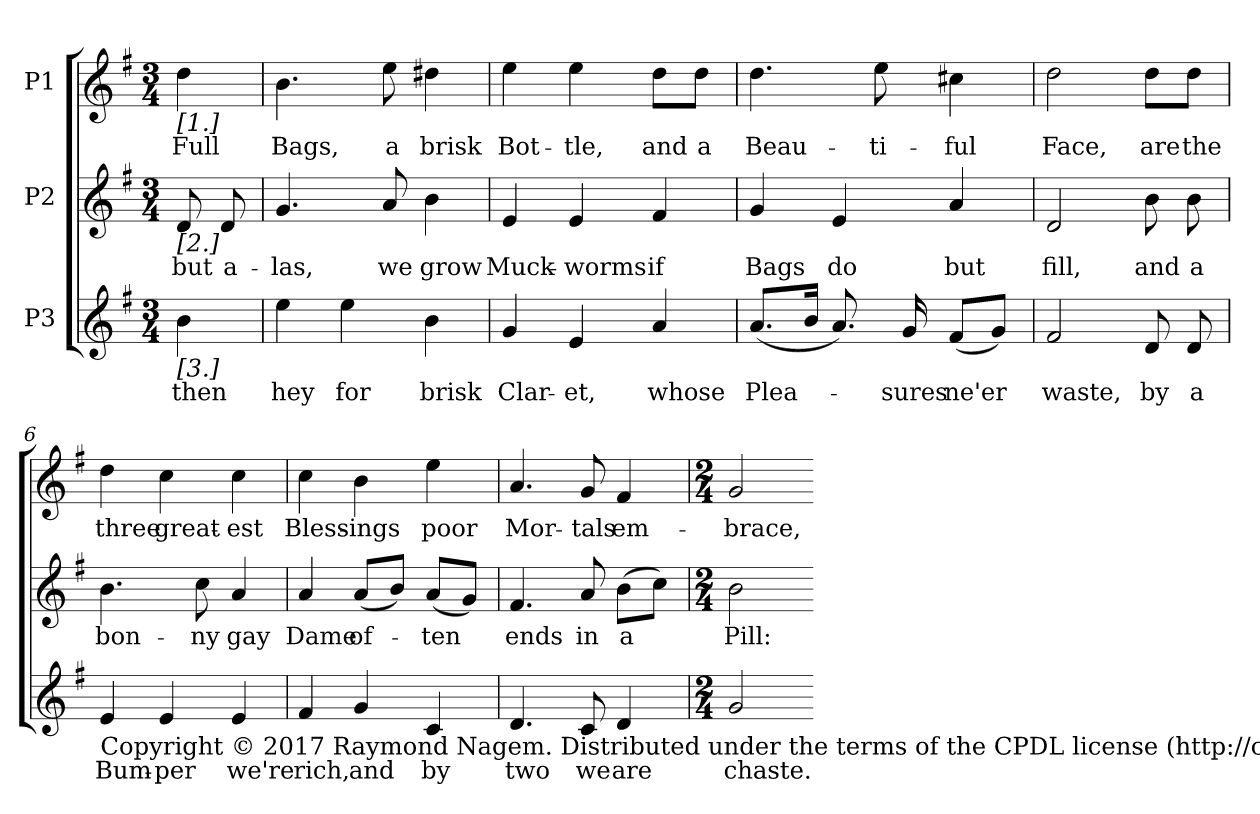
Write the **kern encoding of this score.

**kern	**text	**kern	**text	**kern	**text
*part3	*part3	*part2	*part2	*part1	*part1
*staff3	*staff3	*staff2	*staff2	*staff1	*staff1
*I"P3	*	*I"P2	*	*I"P1	*
*clefG2	*	*clefG2	*	*clefG2	*
*	*	*ITrd7c12	*	*	*
*k[f#]	*	*k[f#]	*	*k[f#]	*
*G:	*	*G:	*	*G:	*
*M3/4	*	*M3/4	*	*M3/4	*
=1	=1	=1	=1	=1	=1
!	!	!	!	!LO:TX:b:t=[1.]	!
!	!	!LO:TX:b:t=[2.]	!	!	!
!LO:TX:b:t=[3.]	!	!	!	!	!
!	!LO:LY:b	!	!LO:LY:b	!	!LO:LY:b
4b\	then	8D/	but	4dd\	Full
!	!	!	!LO:LY:b	!	!
.	.	8D/	a-	.	.
=2	=2	=2	=2	=2	=2
!	!LO:LY:b	!	!LO:LY:b	!	!LO:LY:b
4ee\	hey	4.G/	-las,	4.b\	Bags,
!	!LO:LY:b	!	!	!	!
4ee\	for	.	.	.	.
!	!	!	!LO:LY:b	!	!LO:LY:b
.	.	8A/	we	8ee\	a
!	!LO:LY:b	!	!LO:LY:b	!	!LO:LY:b
4b\	brisk	4B\	grow	4dd#X\	brisk
=3	=3	=3	=3	=3	=3
!	!LO:LY:b	!	!LO:LY:b	!	!LO:LY:b
4g/	Clar-	4E/	Muck-	4ee\	Bot-
!	!LO:LY:b	!	!LO:LY:b	!	!LO:LY:b
4e/	-et,	4E/	-worms	4ee\	-tle,
!	!LO:LY:b	!	!LO:LY:b	!	!LO:LY:b
4a/	whose	4F#/	if	8dd\L	and
!	!	!	!	!	!LO:LY:b
.	.	.	.	8dd\J	a
=4	=4	=4	=4	=4	=4
!	!LO:LY:b	!	!LO:LY:b	!	!LO:LY:b
(<8.a/L	Plea-	4G/	Bags	4.dd\	Beau-
16b/Jk	.	.	.	.	.
!	!	!	!LO:LY:b	!	!
8.a/)	.	4E/	do	.	.
!	!	!	!	!	!LO:LY:b
.	.	.	.	8ee\	-ti-
!	!LO:LY:b	!	!	!	!
16g/	-sures	.	.	.	.
!	!LO:LY:b	!	!LO:LY:b	!	!LO:LY:b
(<8f#/L	ne'er	4A/	but	4cc#X\	-ful
8g/J)	.	.	.	.	.
=5	=5	=5	=5	=5	=5
!	!LO:LY:b	!	!LO:LY:b	!	!LO:LY:b
2f#/	waste,	2D/	fill,	2dd\	Face,
!	!LO:LY:b	!	!LO:LY:b	!	!LO:LY:b
8d/	by	8B\	and	8dd\L	are
!	!LO:LY:b	!	!LO:LY:b	!	!LO:LY:b
8d/	a	8B\	a	8dd\J	the
!!LO:LB:g=z
=6	=6	=6	=6	=6	=6
!LO:TX:b:t=Copyright © 2017 Raymond Nagem. Distributed under the terms of the CPDL license (http&colon;//cpdl.org).	!	!	!	!	!
!	!LO:LY:b	!	!LO:LY:b	!	!LO:LY:b
4e/	Bum-	4.B\	bon-	4dd\	three
!	!LO:LY:b	!	!	!	!LO:LY:b
4e/	-per	.	.	4cc\	great-
!	!	!	!LO:LY:b	!	!
.	.	8c\	-ny	.	.
!	!LO:LY:b	!	!LO:LY:b	!	!LO:LY:b
4e/	we're	4A/	gay	4cc\	-est
=7	=7	=7	=7	=7	=7
!	!LO:LY:b	!	!LO:LY:b	!	!LO:LY:b
4f#/	rich,	4A/	Dame	4cc\	Bless-
!	!LO:LY:b	!	!LO:LY:b	!	!LO:LY:b
4g/	and	(<8A/L	of-	4b\	-ings
.	.	8B/J)	.	.	.
!	!LO:LY:b	!	!LO:LY:b	!	!LO:LY:b
4c/	by	(<8A/L	-ten	4ee\	poor
.	.	8G/J)	.	.	.
=8	=8	=8	=8	=8	=8
!	!LO:LY:b	!	!LO:LY:b	!	!LO:LY:b
4.d/	two	4.F#/	ends	4.a/	Mor-
!	!LO:LY:b	!	!LO:LY:b	!	!LO:LY:b
8c/	we	8A/	in	8g/	-tals
!	!LO:LY:b	!	!LO:LY:b	!	!LO:LY:b
4d/	are	(>8B\L	a	4f#/	em-
.	.	8c\J)	.	.	.
=9	=9	=9	=9	=9	=9
*M2/4	*	*M2/4	*	*M2/4	*
!	!LO:LY:b	!	!LO:LY:b	!	!LO:LY:b
2g/	chaste.	2B\	Pill:	2g/	-brace,
=-	=-	=-	=-	=-	=-
*-	*-	*-	*-	*-	*-
